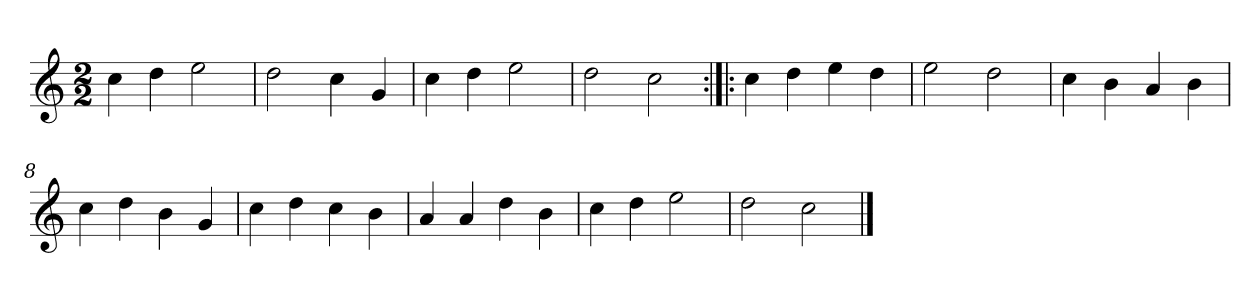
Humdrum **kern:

**kern
*part1
*staff1
*clefG2
*k[]
*C:
*M2/2
*MM120
=1
4cc
4dd
2ee
=2
2dd
4cc
4g
=3
4cc
4dd
2ee
=4
2dd
2cc
=5:|!|:
4cc
4dd
4ee
4dd
=6
2ee
2dd
=7
4cc
4b
4a
4b
=8
4cc
4dd
4b
4g
=9
4cc
4dd
4cc
4b
=10
4a
4a
4dd
4b
=11
4cc
4dd
2ee
=12
2dd
2cc
==
*-
